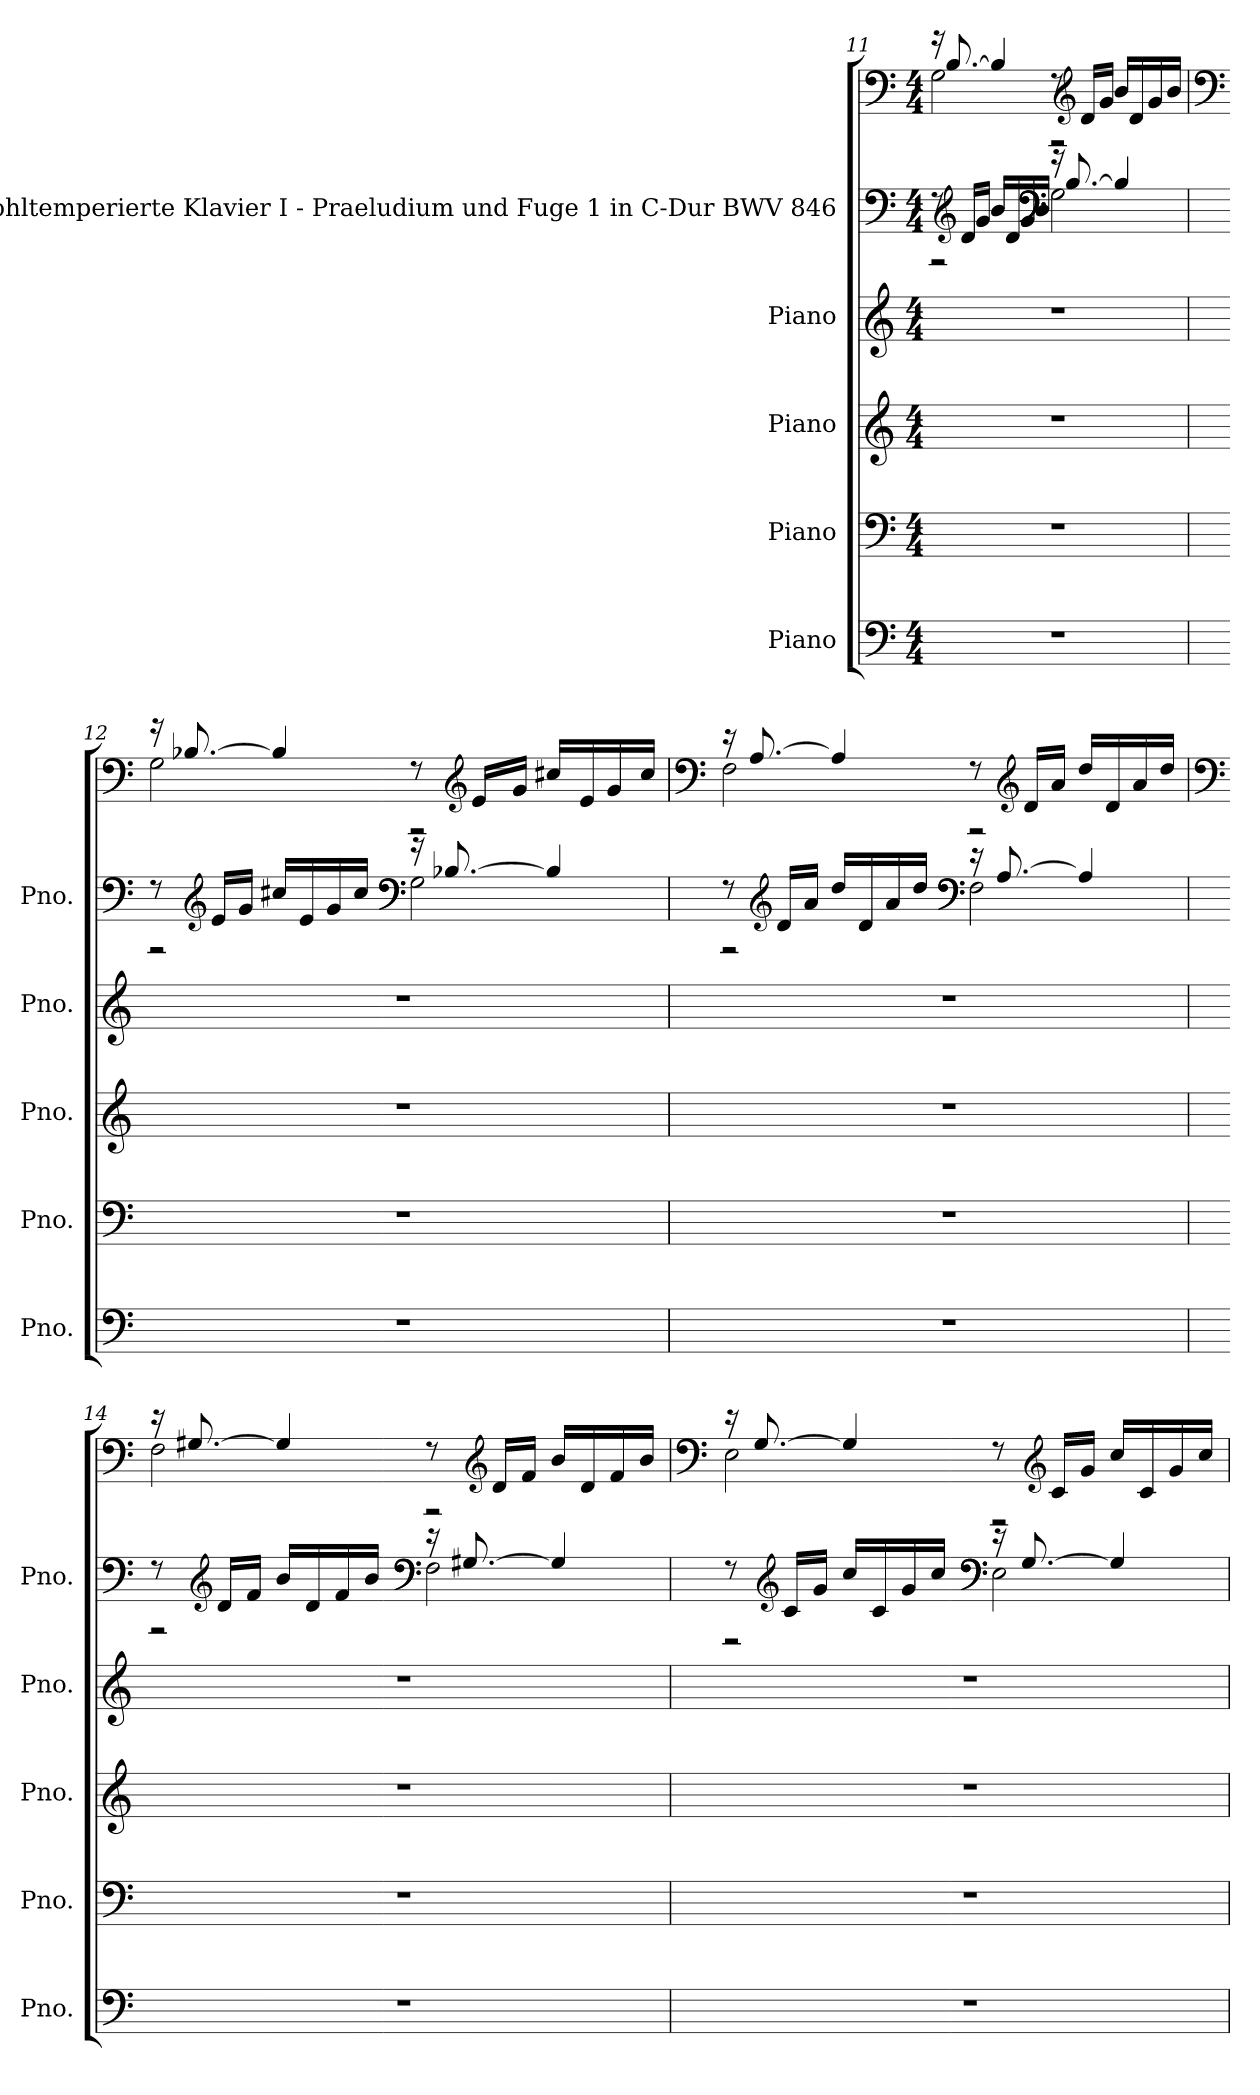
**kern	**kern	**kern	**kern	**kern	**kern
*part5	*part4	*part3	*part2	*part1	*part1
*staff6	*staff5	*staff4	*staff3	*staff2	*staff1
*I"Piano	*I"Piano	*I"Piano	*I"Piano	*I"Piano, Das wohltemperierte Klavier I - Praeludium und Fuge 1 in C-Dur BWV 846	*
*I'Pno.	*I'Pno.	*I'Pno.	*I'Pno.	*I'Pno.	*
!!LO:PB:g=z
*clefF4	*clefF4	*clefG2	*clefG2	*clefF4	*clefF4
*k[]	*k[]	*k[]	*k[]	*k[]	*k[]
*M4/4	*M4/4	*M4/4	*M4/4	*M4/4	*M4/4
*MM75	*MM75	*MM75	*MM75	*MM75	*MM75
=11	=11	=11	=11	=11	=11
*	*	*	*	*^	*^
*	*	*	*	*	*	*	*^
1r	1r	1r	1r	8r	2r	16r	2G\	3%2ryy
.	.	.	.	.	.	[8.B/	.	.
*	*	*	*	*clefG2	*	*	*	*
.	.	.	.	16d/LL	.	.	.	.
.	.	.	.	16g/JJ	.	.	.	.
*	*	*	*	*	*	*MM76	*	*
.	.	.	.	16b/LL	.	4B/]	.	.
.	.	.	.	16d/	.	.	.	.
.	.	.	.	16g/	.	.	.	.
.	.	.	.	16b/JJ	.	.	.	.
*	*	*	*	*clefF4	*	*	*	*
*	*	*	*	*	*	*MM75	*	*
.	.	.	.	16r	2G\	8r	2r	.
.	.	.	.	[8.B/	.	.	.	.
*	*	*	*	*	*	*clefG2	*	*
.	.	.	.	.	.	16d/LL	.	.
.	.	.	.	.	.	.	.	6ryy
.	.	.	.	.	.	16g/JJ	.	.
*	*	*	*	*	*	*MM77	*	*
.	.	.	.	4B/]	.	16b/LL	.	.
.	.	.	.	.	.	16d/	.	.
.	.	.	.	.	.	.	.	12ryy
.	.	.	.	.	.	16g/	.	.
.	.	.	.	.	.	.	.	48.ryy
.	.	.	.	.	.	16b/JJ	.	.
*	*	*	*	*	*	*MM74	*	*
.	.	.	.	.	.	.	.	24ryy
.	.	.	.	.	.	.	.	96ryy
=12	=12	=12	=12	=12	=12	=12	=12	=12
*	*	*	*	*	*	*clefF4	*	*
*	*	*	*	*	*	*MM75	*	*
1r	1r	1r	1r	8r	2r	16r	2G\	3%2ryy
.	.	.	.	.	.	[8.B-X/	.	.
*	*	*	*	*clefG2	*	*	*	*
.	.	.	.	16e/LL	.	.	.	.
.	.	.	.	16g/JJ	.	.	.	.
*	*	*	*	*	*	*MM77	*	*
.	.	.	.	16cc#X/LL	.	4B-/]	.	.
.	.	.	.	16e/	.	.	.	.
.	.	.	.	16g/	.	.	.	.
*	*	*	*	*	*	*MM73	*	*
.	.	.	.	16cc#/JJ	.	.	.	.
*	*	*	*	*clefF4	*	*	*	*
*	*	*	*	*	*	*MM75	*	*
.	.	.	.	16r	2G\	8r	2r	.
.	.	.	.	[8.B-X/	.	.	.	.
*	*	*	*	*	*	*clefG2	*	*
.	.	.	.	.	.	16e/LL	.	.
.	.	.	.	.	.	.	.	12ryy
.	.	.	.	.	.	16g/JJ	.	.
.	.	.	.	4B-/]	.	16cc#X/LL	.	96ryy
*	*	*	*	*	*	*MM76	*	*
.	.	.	.	.	.	.	.	6ryy
.	.	.	.	.	.	16e/	.	.
.	.	.	.	.	.	16g/	.	.
.	.	.	.	.	.	.	.	24..ryy
*	*	*	*	*	*	*MM73	*	*
.	.	.	.	.	.	16cc#/JJ	.	.
*	*	*	*	*	*	*v	*v	*v
!!LO:LB:g=z
=13	=13	=13	=13	=13	=13	=13
*	*	*	*	*	*	*clefF4
*	*	*	*	*	*	*MM72
*	*	*	*	*	*	*^
1r	1r	1r	1r	8r	2r	16r	2F\
*	*	*	*	*	*	*MM75	*
.	.	.	.	.	.	[8.A/	.
*	*	*	*	*clefG2	*	*	*
.	.	.	.	16d/LL	.	.	.
.	.	.	.	16a/JJ	.	.	.
*	*	*	*	*	*	*MM76	*
.	.	.	.	16dd/LL	.	4A/]	.
.	.	.	.	16d/	.	.	.
.	.	.	.	16a/	.	.	.
.	.	.	.	16dd/JJ	.	.	.
*	*	*	*	*clefF4	*	*	*
*	*	*	*	*	*	*MM75	*
.	.	.	.	16r	2F\	8r	2r
.	.	.	.	[8.A/	.	.	.
*	*	*	*	*	*	*clefG2	*
.	.	.	.	.	.	16d/LL	.
.	.	.	.	.	.	16a/JJ	.
*	*	*	*	*	*	*MM76	*
.	.	.	.	4A/]	.	16dd/LL	.
.	.	.	.	.	.	16d/	.
.	.	.	.	.	.	16a/	.
*	*	*	*	*	*	*MM72	*
.	.	.	.	.	.	16dd/JJ	.
=14	=14	=14	=14	=14	=14	=14	=14
*	*	*	*	*	*	*clefF4	*
*	*	*	*	*	*	*MM75	*
1r	1r	1r	1r	8r	2r	16r	2F\
.	.	.	.	.	.	[8.G#X/	.
*	*	*	*	*clefG2	*	*	*
.	.	.	.	16d/LL	.	.	.
.	.	.	.	16f/JJ	.	.	.
*	*	*	*	*	*	*MM76	*
.	.	.	.	16b/LL	.	4G#/]	.
.	.	.	.	16d/	.	.	.
.	.	.	.	16f/	.	.	.
.	.	.	.	16b/JJ	.	.	.
*	*	*	*	*clefF4	*	*	*
*	*	*	*	*	*	*MM75	*
.	.	.	.	16r	2F\	8r	2r
.	.	.	.	[8.G#X/	.	.	.
*	*	*	*	*	*	*clefG2	*
.	.	.	.	.	.	16d/LL	.
.	.	.	.	.	.	16f/JJ	.
*	*	*	*	*	*	*MM76	*
.	.	.	.	4G#/]	.	16b/LL	.
.	.	.	.	.	.	16d/	.
.	.	.	.	.	.	16f/	.
*	*	*	*	*	*	*MM73	*
.	.	.	.	.	.	16b/JJ	.
!!LO:PB:g=z	!!
=15	=15	=15	=15	=15	=15	=15	=15
*	*	*	*	*	*	*clefF4	*
*	*	*	*	*	*	*MM75	*
1r	1r	1r	1r	8r	2r	16r	2E\
.	.	.	.	.	.	[8.G/	.
*	*	*	*	*clefG2	*	*	*
.	.	.	.	16c/LL	.	.	.
.	.	.	.	16g/JJ	.	.	.
*	*	*	*	*	*	*MM77	*
.	.	.	.	16cc/LL	.	4G/]	.
.	.	.	.	16c/	.	.	.
.	.	.	.	16g/	.	.	.
.	.	.	.	16cc/JJ	.	.	.
*	*	*	*	*clefF4	*	*	*
*	*	*	*	*	*	*MM75	*
.	.	.	.	16r	2E\	8r	2r
.	.	.	.	[8.G/	.	.	.
*	*	*	*	*	*	*clefG2	*
.	.	.	.	.	.	16c/LL	.
.	.	.	.	.	.	16g/JJ	.
*	*	*	*	*	*	*MM77	*
.	.	.	.	4G/]	.	16cc/LL	.
.	.	.	.	.	.	16c/	.
.	.	.	.	.	.	16g/	.
*	*	*	*	*	*	*MM71	*
.	.	.	.	.	.	16cc/JJ	.
*	*	*	*	*v	*v	*	*
*	*	*	*	*	*v	*v
=	=	=	=	=	=
*-	*-	*-	*-	*-	*-
